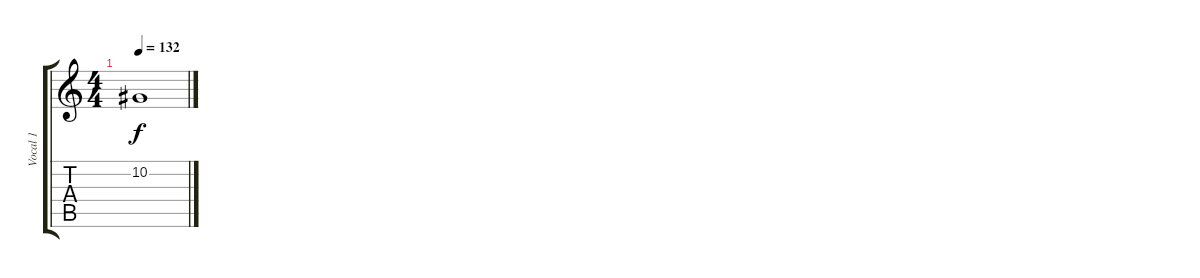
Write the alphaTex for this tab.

\track ("Vocal 1" "Vocal 1") {instrument viola}
\staff {score tabs}
\tuning (Eb4 Bb3 Gb3 Db3 Ab2 Eb2) {hide}
\ts (4 4)
\tempo 132
\clef g2
\ks c
10.2.1{dy f}
